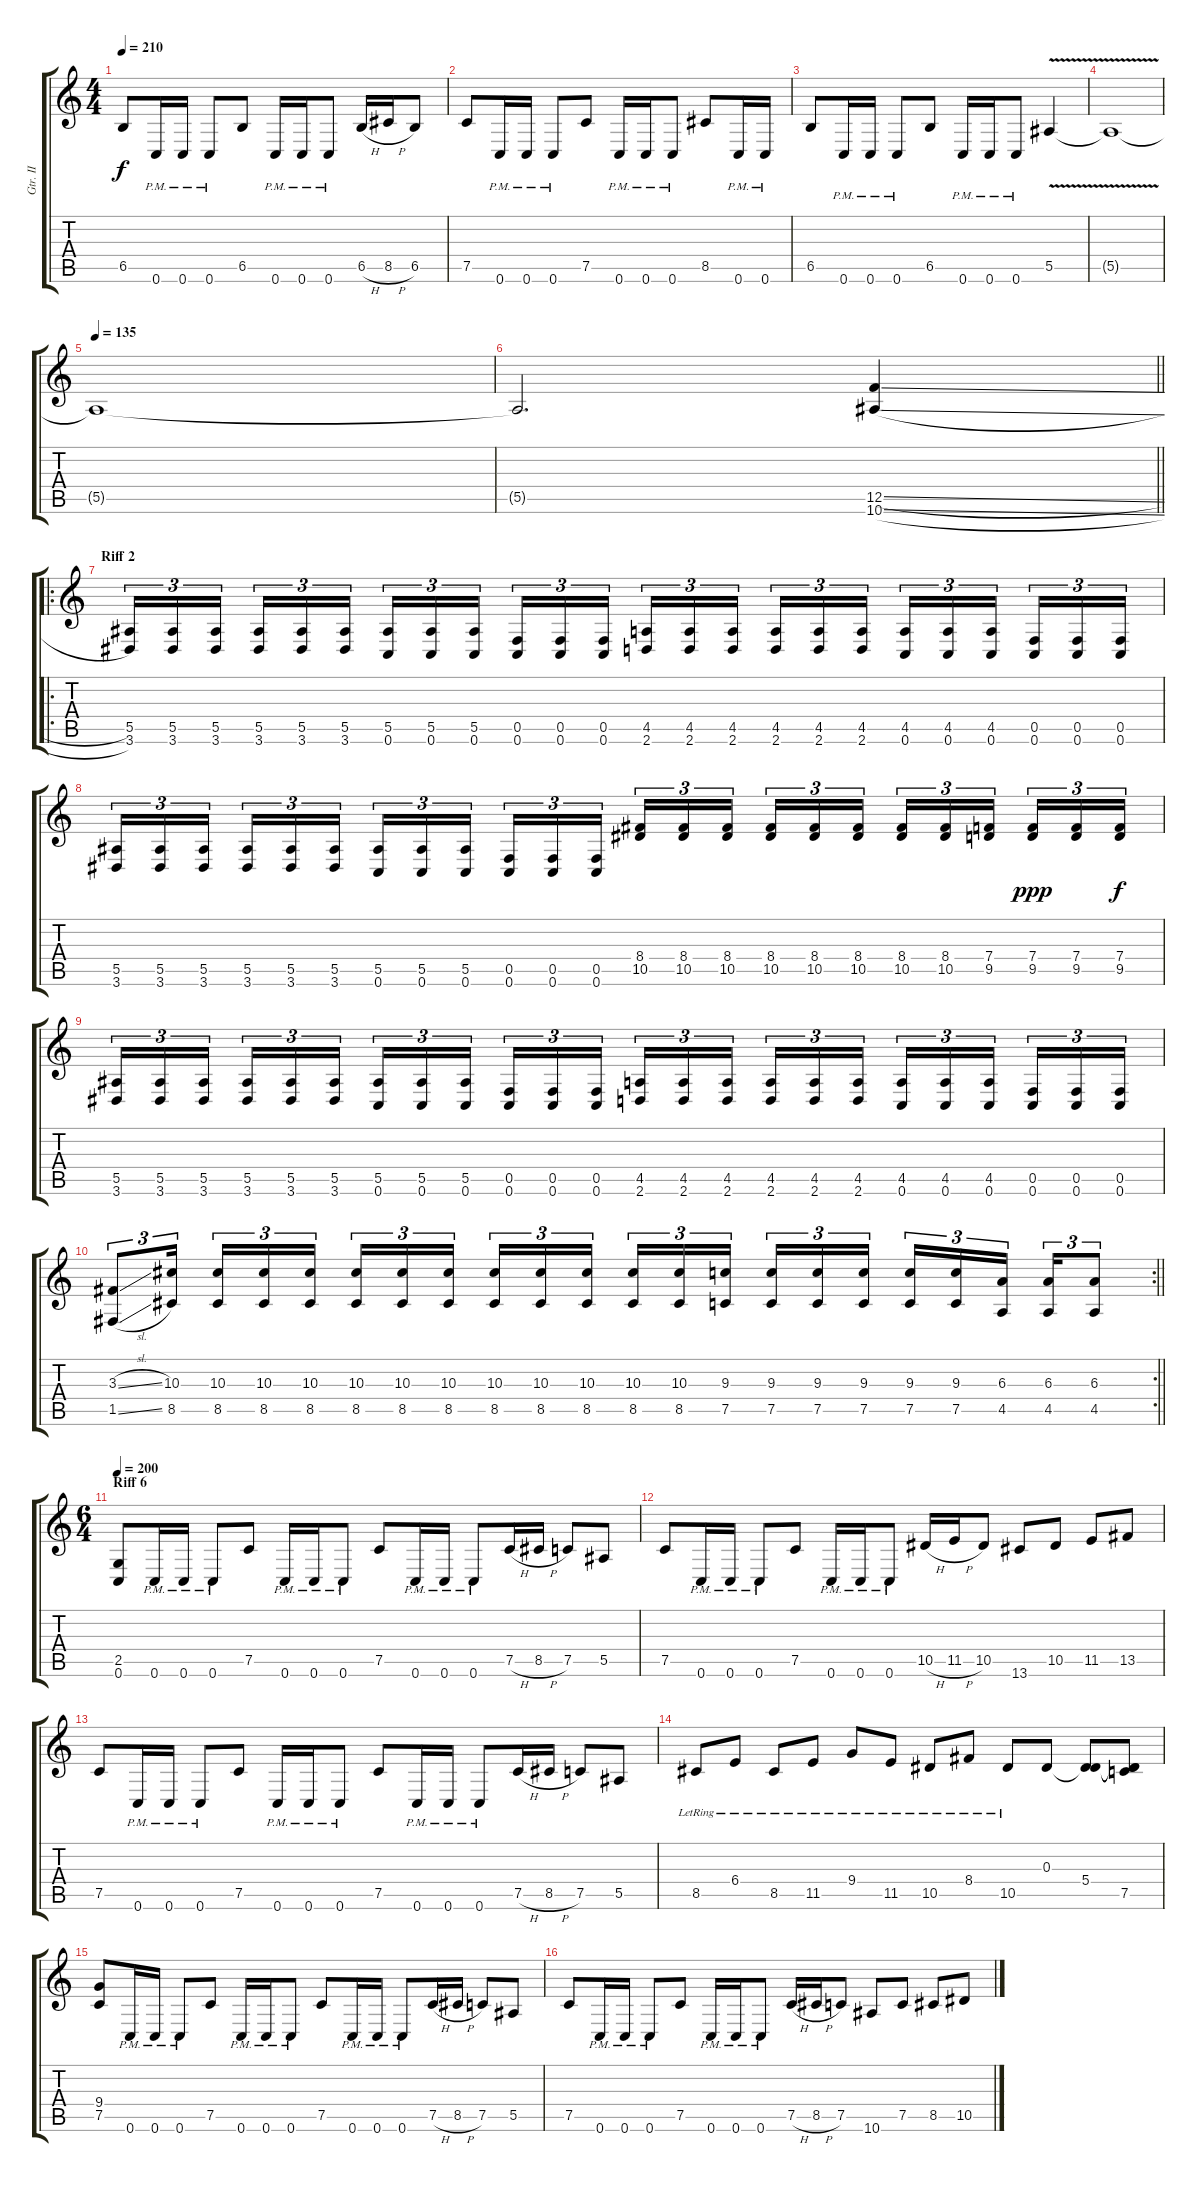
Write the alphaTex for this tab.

\track ("Gtr. II" "Gtr. II") {instrument distortionguitar}
\staff {score tabs}
\tuning (C4 G3 Eb3 Bb2 F2 C2) {hide}
\ts (4 4)
\tempo 210
\clef g2
\ks c
6.5.8{dy f} 0.6{pm}.16 0.6{pm}.16 0.6{pm}.8 6.5.8 0.6{pm}.16 0.6{pm}.16 0.6{pm}.8 6.5{h}.16 8.5{h}.16 6.5.8 |
7.5.8 0.6{pm}.16 0.6{pm}.16 0.6{pm}.8 7.5.8 0.6{pm}.16 0.6{pm}.16 0.6{pm}.8 8.5.8 0.6{pm}.16 0.6{pm}.16 |
6.5.8 0.6{pm}.16 0.6{pm}.16 0.6{pm}.8 6.5.8 0.6{pm}.16 0.6{pm}.16 0.6{pm}.8 5.5{v}.4 |
5.5{t}.1 |
\tempo 135
5.5{t}.1 |
\barLineRight lightlight
5.5{t}.2{d} (12.5{sl} 10.6{sl}).4 |
\ro
\section ("" "Riff 2")
(5.5 3.6).16{tu (3 2)} (5.5 3.6).16{tu (3 2)} (5.5 3.6).16{tu (3 2) beam splitsecondary} (5.5 3.6).16{tu (3 2)} (5.5 3.6).16{tu (3 2)} (5.5 3.6).16{tu (3 2)} (5.5 0.6).16{tu (3 2)} (5.5 0.6).16{tu (3 2)} (5.5 0.6).16{tu (3 2) beam splitsecondary} (0.5 0.6).16{tu (3 2)} (0.5 0.6).16{tu (3 2)} (0.5 0.6).16{tu (3 2)} (4.5 2.6).16{tu (3 2)} (4.5 2.6).16{tu (3 2)} (4.5 2.6).16{tu (3 2) beam splitsecondary} (4.5 2.6).16{tu (3 2)} (4.5 2.6).16{tu (3 2)} (4.5 2.6).16{tu (3 2)} (4.5 0.6).16{tu (3 2)} (4.5 0.6).16{tu (3 2)} (4.5 0.6).16{tu (3 2) beam splitsecondary} (0.5 0.6).16{tu (3 2)} (0.5 0.6).16{tu (3 2)} (0.5 0.6).16{tu (3 2)} |
(5.5 3.6).16{tu (3 2)} (5.5 3.6).16{tu (3 2)} (5.5 3.6).16{tu (3 2) beam splitsecondary} (5.5 3.6).16{tu (3 2)} (5.5 3.6).16{tu (3 2)} (5.5 3.6).16{tu (3 2)} (5.5 0.6).16{tu (3 2)} (5.5 0.6).16{tu (3 2)} (5.5 0.6).16{tu (3 2) beam splitsecondary} (0.5 0.6).16{tu (3 2)} (0.5 0.6).16{tu (3 2)} (0.5 0.6).16{tu (3 2)} (8.4 10.5).16{tu (3 2)} (8.4 10.5).16{tu (3 2)} (8.4 10.5).16{tu (3 2) beam splitsecondary} (8.4 10.5).16{tu (3 2)} (8.4 10.5).16{tu (3 2)} (8.4 10.5).16{tu (3 2)} (8.4 10.5).16{tu (3 2)} (8.4 10.5).16{tu (3 2)} (7.4 9.5).16{tu (3 2) beam splitsecondary} (7.4 9.5).16{tu (3 2) dy ppp} (7.4 9.5).16{tu (3 2)} (7.4 9.5).16{tu (3 2) dy f} |
(5.5 3.6).16{tu (3 2)} (5.5 3.6).16{tu (3 2)} (5.5 3.6).16{tu (3 2) beam splitsecondary} (5.5 3.6).16{tu (3 2)} (5.5 3.6).16{tu (3 2)} (5.5 3.6).16{tu (3 2)} (5.5 0.6).16{tu (3 2)} (5.5 0.6).16{tu (3 2)} (5.5 0.6).16{tu (3 2) beam splitsecondary} (0.5 0.6).16{tu (3 2)} (0.5 0.6).16{tu (3 2)} (0.5 0.6).16{tu (3 2)} (4.5 2.6).16{tu (3 2)} (4.5 2.6).16{tu (3 2)} (4.5 2.6).16{tu (3 2) beam splitsecondary} (4.5 2.6).16{tu (3 2)} (4.5 2.6).16{tu (3 2)} (4.5 2.6).16{tu (3 2)} (4.5 0.6).16{tu (3 2)} (4.5 0.6).16{tu (3 2)} (4.5 0.6).16{tu (3 2) beam splitsecondary} (0.5 0.6).16{tu (3 2)} (0.5 0.6).16{tu (3 2)} (0.5 0.6).16{tu (3 2)} |
\rc 2
\barLineRight lightlight
(3.3{sl} 1.5{sl}).8{tu (3 2)} (10.3 8.5).16{tu (3 2) beam splitsecondary} (10.3 8.5).16{tu (3 2)} (10.3 8.5).16{tu (3 2)} (10.3 8.5).16{tu (3 2)} (10.3 8.5).16{tu (3 2)} (10.3 8.5).16{tu (3 2)} (10.3 8.5).16{tu (3 2) beam splitsecondary} (10.3 8.5).16{tu (3 2)} (10.3 8.5).16{tu (3 2)} (10.3 8.5).16{tu (3 2)} (10.3 8.5).16{tu (3 2)} (10.3 8.5).16{tu (3 2)} (9.3 7.5).16{tu (3 2) beam splitsecondary} (9.3 7.5).16{tu (3 2)} (9.3 7.5).16{tu (3 2)} (9.3 7.5).16{tu (3 2)} (9.3 7.5).16{tu (3 2)} (9.3 7.5).16{tu (3 2)} (6.3 4.5).16{tu (3 2) beam splitsecondary} (6.3 4.5).16{tu (3 2)} (6.3 4.5).8{tu (3 2)} |
\ts (6 4)
\section ("" "Riff 6")
\tempo 200
(2.5 0.6).8 0.6{pm}.16 0.6{pm}.16 0.6{pm}.8 7.5.8 0.6{pm}.16 0.6{pm}.16 0.6{pm}.8 7.5.8 0.6{pm}.16 0.6{pm}.16 0.6{pm}.8 7.5{h}.16 8.5{h}.16 7.5.8 5.5.8 |
7.5.8 0.6{pm}.16 0.6{pm}.16 0.6{pm}.8 7.5.8 0.6{pm}.16 0.6{pm}.16 0.6{pm}.8 10.5{h}.16 11.5{h}.16 10.5.8 13.6.8 10.5.8 11.5.8 13.5.8 |
7.5.8 0.6{pm}.16 0.6{pm}.16 0.6{pm}.8 7.5.8 0.6{pm}.16 0.6{pm}.16 0.6{pm}.8 7.5.8 0.6{pm}.16 0.6{pm}.16 0.6{pm}.8 7.5{h}.16 8.5{h}.16 7.5.8 5.5.8 |
8.5{lr}.8 6.4{lr}.8 8.5{lr}.8 11.5{lr}.8 9.4{lr}.8 11.5{lr}.8 10.5{lr}.8 8.4{lr}.8 10.5{lr}.8 0.3.8 (0.3{t} 5.4).8 (0.3{t} 5.4{t} 7.5).8 |
(9.4 7.5).8 0.6{pm}.16 0.6{pm}.16 0.6{pm}.8 7.5.8 0.6{pm}.16 0.6{pm}.16 0.6{pm}.8 7.5.8 0.6{pm}.16 0.6{pm}.16 0.6{pm}.8 7.5{h}.16 8.5{h}.16 7.5.8 5.5.8 |
7.5.8 0.6{pm}.16 0.6{pm}.16 0.6{pm}.8 7.5.8 0.6{pm}.16 0.6{pm}.16 0.6{pm}.8 7.5{h}.16 8.5{h}.16 7.5.8 10.6.8 7.5.8 8.5.8 10.5.8
